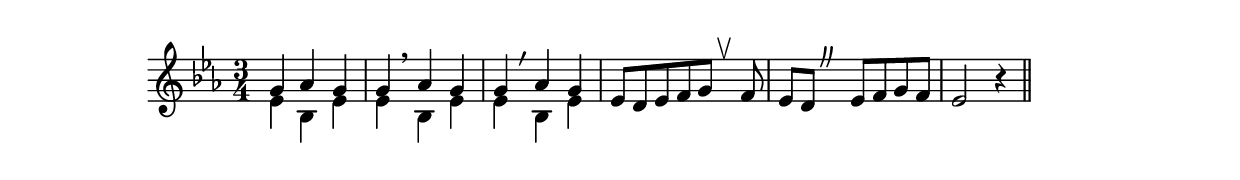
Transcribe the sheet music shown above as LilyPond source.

%% Do not edit this file; it is auto-generated from LSR http://lsr.dsi.unimi.it
%% This file is in the public domain.
\version "2.11.35"

\header {
  lsrtags = "expressive-marks"
 texidoc = "
Breathing signs are available in different tastes: commas (default),
ticks, vees and `railroad tracks' (caesura).
" }
% begin verbatim
{
  %% Modern notation:
  \new Staff {
    \relative c'' {
      \key es \major \time 3/4

      %% this bar contains no \breathe
      <<
	{ g4 as g } \\
	{ es4 bes es }
      >> |

      %% by default, \breathe uses the rcomma, just as if saying:
      %% \override BreathingSign  #'text =
				%	#(make-musicglyph-markup "scripts.rcomma")
      <<
	{ g4 as g } \\
	{ es4 \breathe bes es }
      >> |

      %% rvarcomma and lvarcomma are variations of the default rcomma
      %% and lcomma

      %% N.B.: must use Staff context here, since we start a Voice below
      \override Staff.BreathingSign  #'text =
      #(make-musicglyph-markup "scripts.rvarcomma")
      <<
	{ g4 as g } \\
	{ es4 \breathe bes es }
      >> |

      %% wedge
      \override BreathingSign  #'text =
      #(make-musicglyph-markup "scripts.upbow")
      es8 d es f g8 \breathe f |

      %% caesura
      \override BreathingSign  #'text =
      #(make-musicglyph-markup "scripts.caesura.curved")
      es8[ d] \breathe  es[ f g f] |
      es2 r4 \bar "||" \break
    }
  }
}

